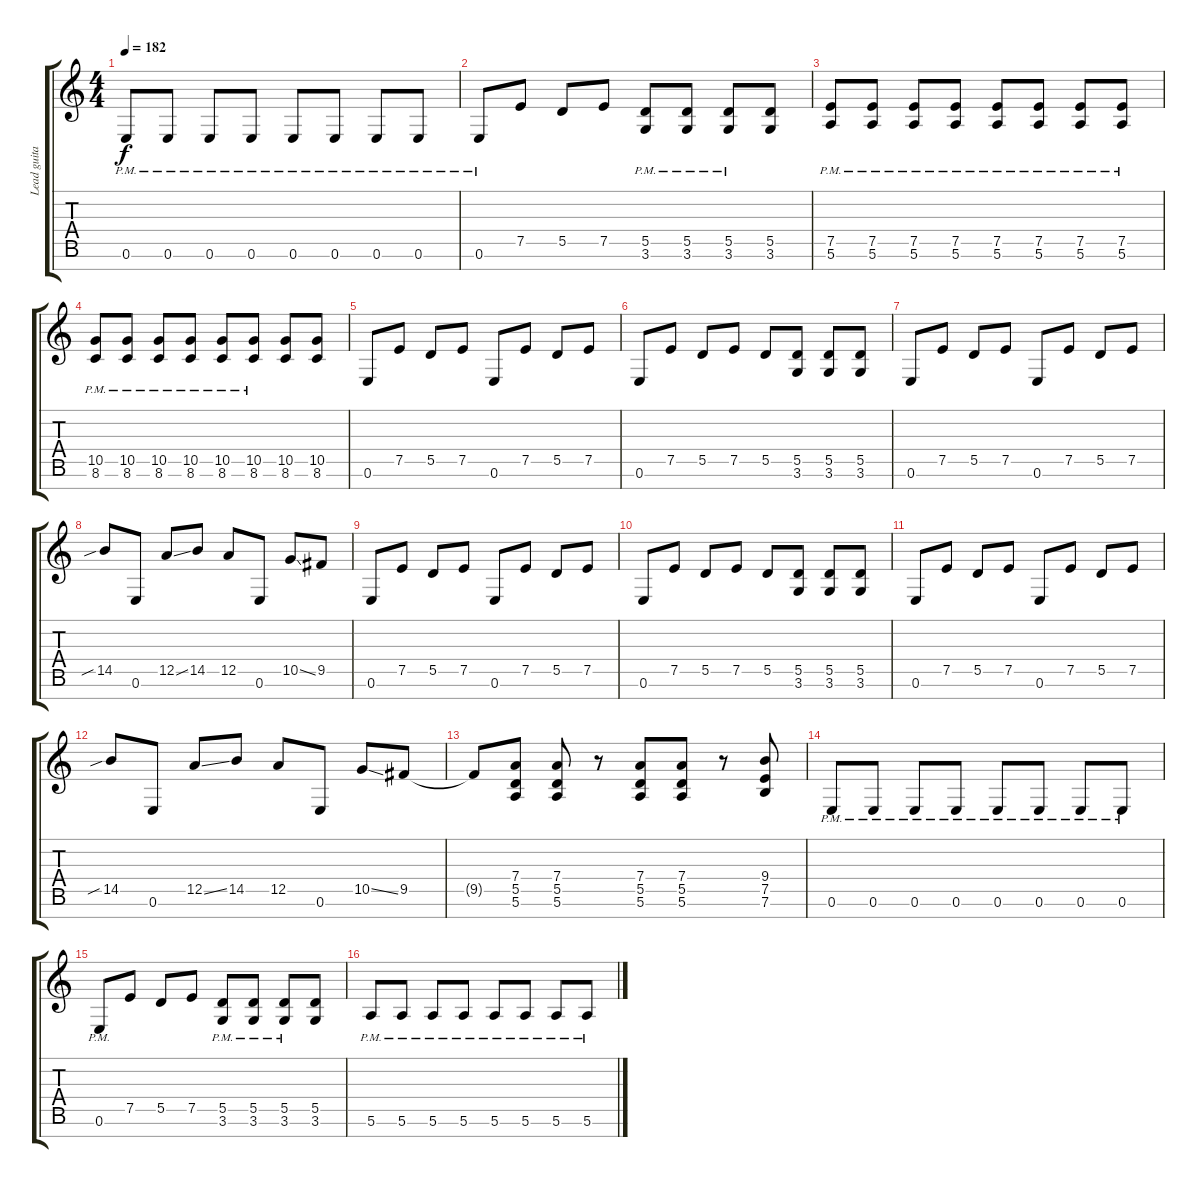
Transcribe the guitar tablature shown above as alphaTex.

\track ("Lead guitar" "Lead guita") {instrument overdrivenguitar}
\staff {score tabs}
\tuning (E4 B3 G3 D3 A2 E2 B1) {hide}
\ts (4 4)
\tempo 182
\clef g2
\ks c
0.6{pm}.8{dy f} 0.6{pm}.8 0.6{pm}.8 0.6{pm}.8 0.6{pm}.8 0.6{pm}.8 0.6{pm}.8 0.6{pm}.8 |
0.6{pm}.8 7.5.8 5.5.8 7.5.8 (5.5{pm} 3.6{pm}).8 (5.5{pm} 3.6{pm}).8 (5.5{pm} 3.6{pm}).8 (5.5 3.6).8 |
(7.5{pm} 5.6{pm}).8 (7.5{pm} 5.6{pm}).8 (7.5{pm} 5.6{pm}).8 (7.5{pm} 5.6{pm}).8 (7.5{pm} 5.6{pm}).8 (7.5{pm} 5.6{pm}).8 (7.5{pm} 5.6{pm}).8 (7.5{pm} 5.6{pm}).8 |
(10.5{pm} 8.6{pm}).8 (10.5{pm} 8.6{pm}).8 (10.5{pm} 8.6{pm}).8 (10.5{pm} 8.6{pm}).8 (10.5{pm} 8.6{pm}).8 (10.5{pm} 8.6{pm}).8 (10.5 8.6).8 (10.5 8.6).8 |
0.6.8 7.5.8 5.5.8 7.5.8 0.6.8 7.5.8 5.5.8 7.5.8 |
0.6.8 7.5.8 5.5.8 7.5.8 5.5.8 (5.5 3.6).8 (5.5 3.6).8 (5.5 3.6).8 |
0.6.8 7.5.8 5.5.8 7.5.8 0.6.8 7.5.8 5.5.8 7.5.8 |
14.5{sib}.8 0.6.8 12.5{ss}.8 14.5.8 12.5.8 0.6.8 10.5{ss}.8 9.5.8 |
0.6.8 7.5.8 5.5.8 7.5.8 0.6.8 7.5.8 5.5.8 7.5.8 |
0.6.8 7.5.8 5.5.8 7.5.8 5.5.8 (5.5 3.6).8 (5.5 3.6).8 (5.5 3.6).8 |
0.6.8 7.5.8 5.5.8 7.5.8 0.6.8 7.5.8 5.5.8 7.5.8 |
14.5{sib}.8 0.6.8 12.5{ss}.8 14.5.8 12.5.8 0.6.8 10.5{ss}.8 9.5.8 |
9.5{t}.8 (7.4 5.5 5.6).8 (7.4 5.5 5.6).8 r.8 (7.4 5.5 5.6).8 (7.4 5.5 5.6).8 r.8 (9.4 7.5 7.6).8 |
0.6{pm}.8 0.6{pm}.8 0.6{pm}.8 0.6{pm}.8 0.6{pm}.8 0.6{pm}.8 0.6{pm}.8 0.6{pm}.8 |
0.6{pm}.8 7.5.8 5.5.8 7.5.8 (5.5{pm} 3.6{pm}).8 (5.5{pm} 3.6{pm}).8 (5.5{pm} 3.6{pm}).8 (5.5 3.6).8 |
5.6{pm}.8 5.6{pm}.8 5.6{pm}.8 5.6{pm}.8 5.6{pm}.8 5.6{pm}.8 5.6{pm}.8 5.6{pm}.8
